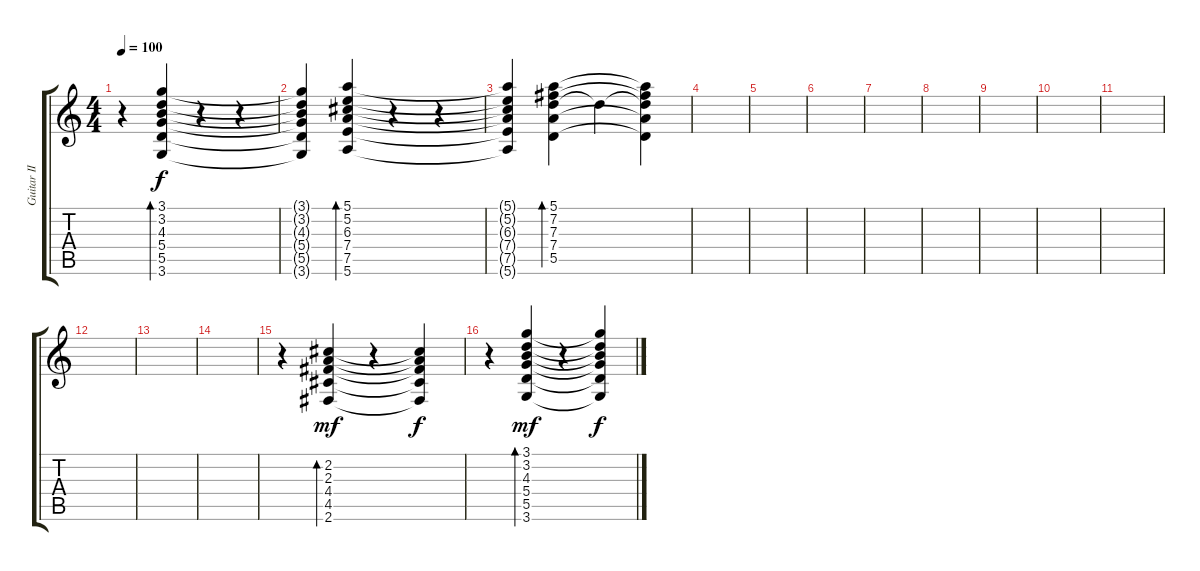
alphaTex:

\track ("Guitar II" "Guitar II") {instrument electricguitarmuted}
\staff {score tabs}
\tuning (E4 B3 G3 D3 A2 E2) {hide}
\ts (4 4)
\tempo 100
\clef g2
\ks c
r.4{dy f} (3.1 3.2 4.3 5.4 5.5 3.6).4{bd 60} r.4 r.4 |
(3.1{t} 3.2{t} 4.3{t} 5.4{t} 5.5{t} 3.6{t}).4 (5.1 5.2 6.3 7.4 7.5 5.6).4{bd 60} r.4 r.4 |
(5.1{t} 5.2{t} 6.3{t} 7.4{t} 7.5{t} 5.6{t}).4 (5.1 7.2 7.3 7.4 5.5).4{bd 60} 7.3{t}.4 (5.1{t} 7.2{t} 7.3{t} 7.4{t} 5.5{t}).4 |
|
|
|
|
|
|
|
|
|
|
|
r.4 (2.2 2.3 4.4 4.5 2.6).4{bd 60 dy mf} r.4 (2.2{t} 2.3{t} 4.4{t} 4.5{t} 2.6{t}).4{dy f} |
r.4 (3.1 3.2 4.3 5.4 5.5 3.6).4{bd 60 dy mf} r.4 (3.1{t} 3.2{t} 4.3{t} 5.4{t} 5.5{t} 3.6{t}).4{dy f}
